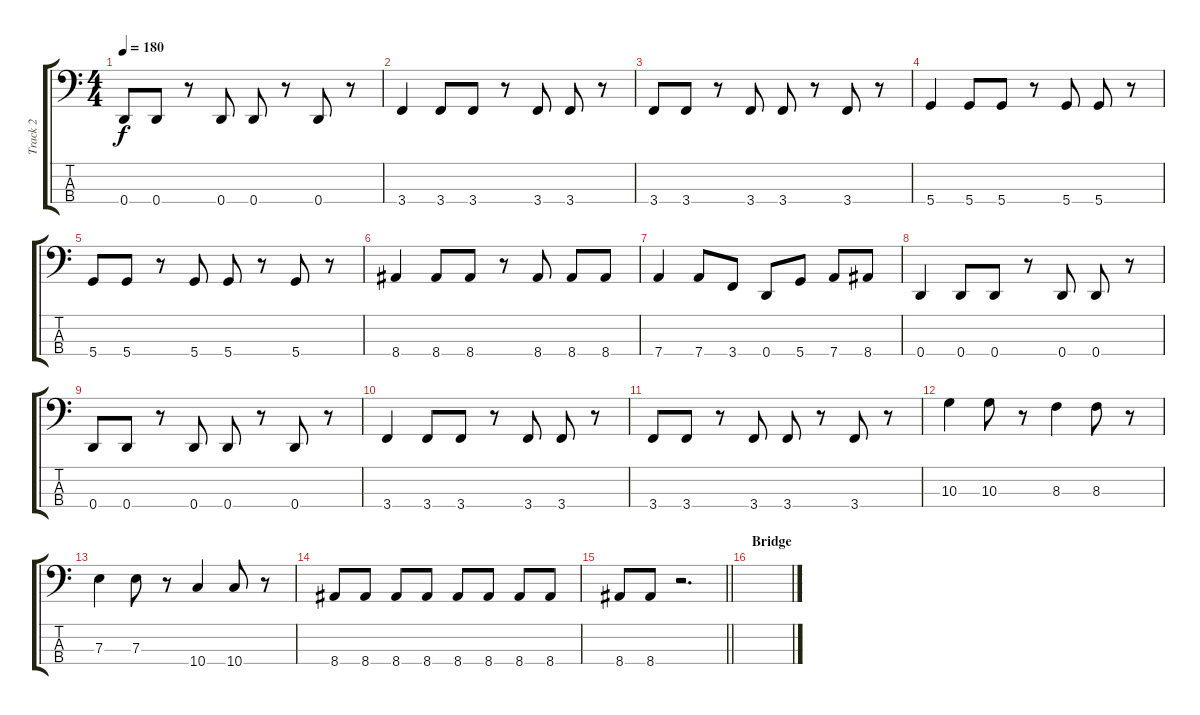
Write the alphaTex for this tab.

\track ("Track 2" "Track 2") {instrument electricbasspick}
\staff {score tabs}
\tuning (G2 D2 A1 D1) {hide}
\ts (4 4)
\tempo 180
\clef f4
\ks c
0.4.8{dy f} 0.4.8 r.8 0.4.8 0.4.8 r.8 0.4.8 r.8 |
3.4.4 3.4.8 3.4.8 r.8 3.4.8 3.4.8 r.8 |
3.4.8 3.4.8 r.8 3.4.8 3.4.8 r.8 3.4.8 r.8 |
5.4.4 5.4.8 5.4.8 r.8 5.4.8 5.4.8 r.8 |
5.4.8 5.4.8 r.8 5.4.8 5.4.8 r.8 5.4.8 r.8 |
8.4.4 8.4.8 8.4.8 r.8 8.4.8 8.4.8 8.4.8 |
7.4.4 7.4.8 3.4.8 0.4.8 5.4.8 7.4.8 8.4.8 |
0.4.4 0.4.8 0.4.8 r.8 0.4.8 0.4.8 r.8 |
0.4.8 0.4.8 r.8 0.4.8 0.4.8 r.8 0.4.8 r.8 |
3.4.4 3.4.8 3.4.8 r.8 3.4.8 3.4.8 r.8 |
3.4.8 3.4.8 r.8 3.4.8 3.4.8 r.8 3.4.8 r.8 |
10.3.4 10.3.8 r.8 8.3.4 8.3.8 r.8 |
7.3.4 7.3.8 r.8 10.4.4 10.4.8 r.8 |
8.4.8 8.4.8 8.4.8 8.4.8 8.4.8 8.4.8 8.4.8 8.4.8 |
\barLineRight lightlight
8.4.8 8.4.8 r.2{d} |
\section ("" "Bridge")
